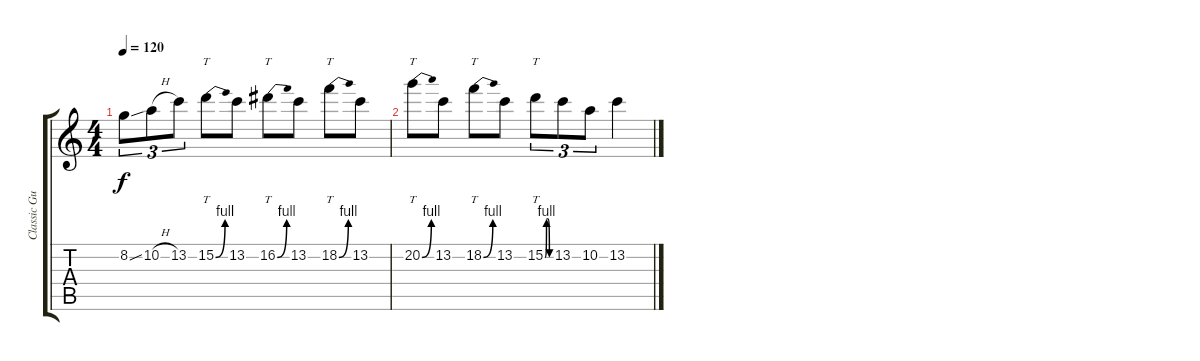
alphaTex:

\track ("Classic Guitar" "Classic Gu") {instrument acousticguitarnylon}
\staff {score tabs}
\tuning (E4 B3 G3 D3 A2 E2) {hide}
\ts (4 4)
\tempo 120
\clef g2
\ks c
8.2{ss}.8{tu (3 2) dy f instrument acousticguitarnylon} 10.2{h}.8{tu (3 2)} 13.2.8{tu (3 2)} 15.2{be (bend 0 0 60 4)}.8{tt} 13.2.8 16.2{be (bend 0 0 60 4)}.8{tt} 13.2.8 18.2{be (bend 0 0 60 4)}.8{tt} 13.2.8 |
20.2{be (bend 0 0 60 4)}.8{tt} 13.2.8 18.2{be (bend 0 0 60 4)}.8{tt} 13.2.8 15.2{be (custom 0 0 15 4 30 4 45 0 60 0)}.8{tt tu (3 2)} 13.2.8{tu (3 2)} 10.2.8{tu (3 2)} 13.2.4
